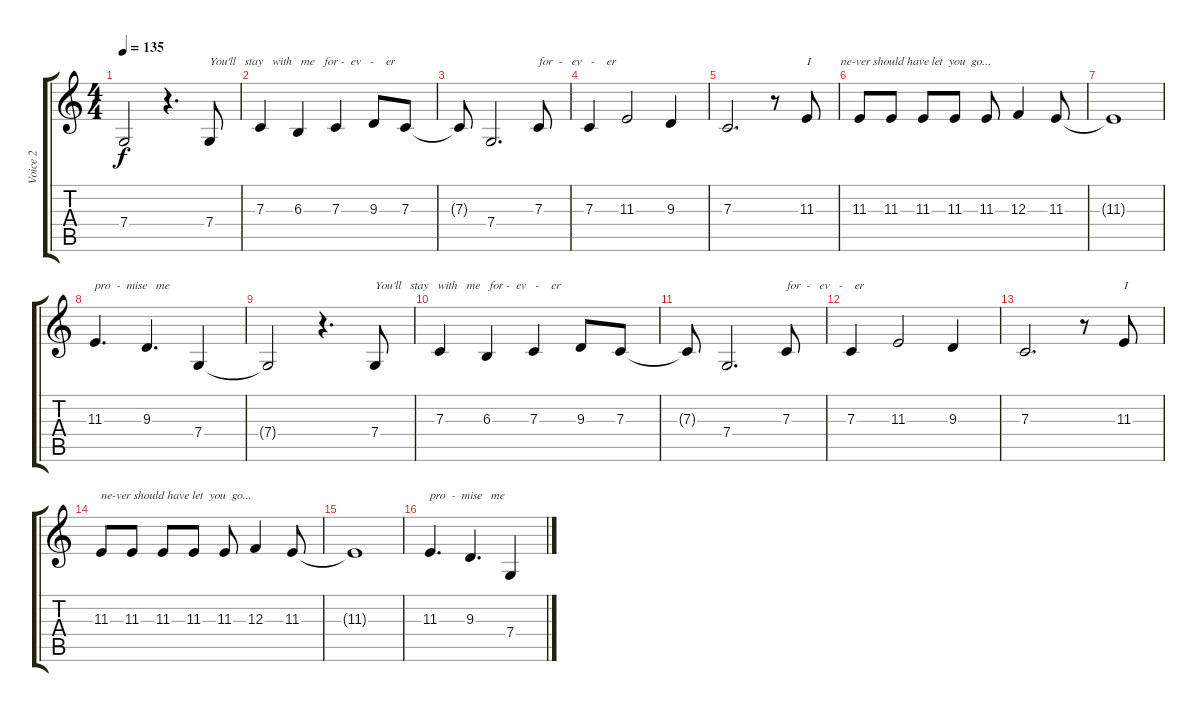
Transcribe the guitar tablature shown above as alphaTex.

\track ("Voice 2" "Voice 2") {instrument bassoon}
\staff {score tabs}
\tuning (D4 A3 F3 C3 G2 C2) {hide}
\ts (4 4)
\tempo 135
\clef g2
\ks c
7.4{t}.2{dy f} r.4{d} 7.4.8{txt "You'll   stay   with   me   for -  ev   -    er"} |
7.3.4 6.3.4 7.3.4 9.3.8 7.3.8 |
7.3{t}.8 7.4.2{d} 7.3.8{txt "for  -   ev   -    er"} |
7.3.4 11.3.2 9.3.4 |
7.3.2{d} r.8 11.3.8{txt "I          ne-ver should have let  you  go..."} |
11.3.8 11.3.8 11.3.8 11.3.8 11.3.8 12.3.4 11.3.8 |
11.3{t}.1 |
11.3.4{d txt "pro  -  mise   me"} 9.3.4{d} 7.4.4 |
7.4{t}.2 r.4{d} 7.4.8{txt "You'll   stay   with   me   for -  ev   -    er"} |
7.3.4 6.3.4 7.3.4 9.3.8 7.3.8 |
7.3{t}.8 7.4.2{d} 7.3.8{txt "for  -   ev   -    er"} |
7.3.4 11.3.2 9.3.4 |
7.3.2{d} r.8 11.3.8{txt "I"} |
11.3.8{txt "ne-ver should have let  you  go..."} 11.3.8 11.3.8 11.3.8 11.3.8 12.3.4 11.3.8 |
11.3{t}.1 |
11.3.4{d txt "pro  -  mise   me"} 9.3.4{d} 7.4.4
